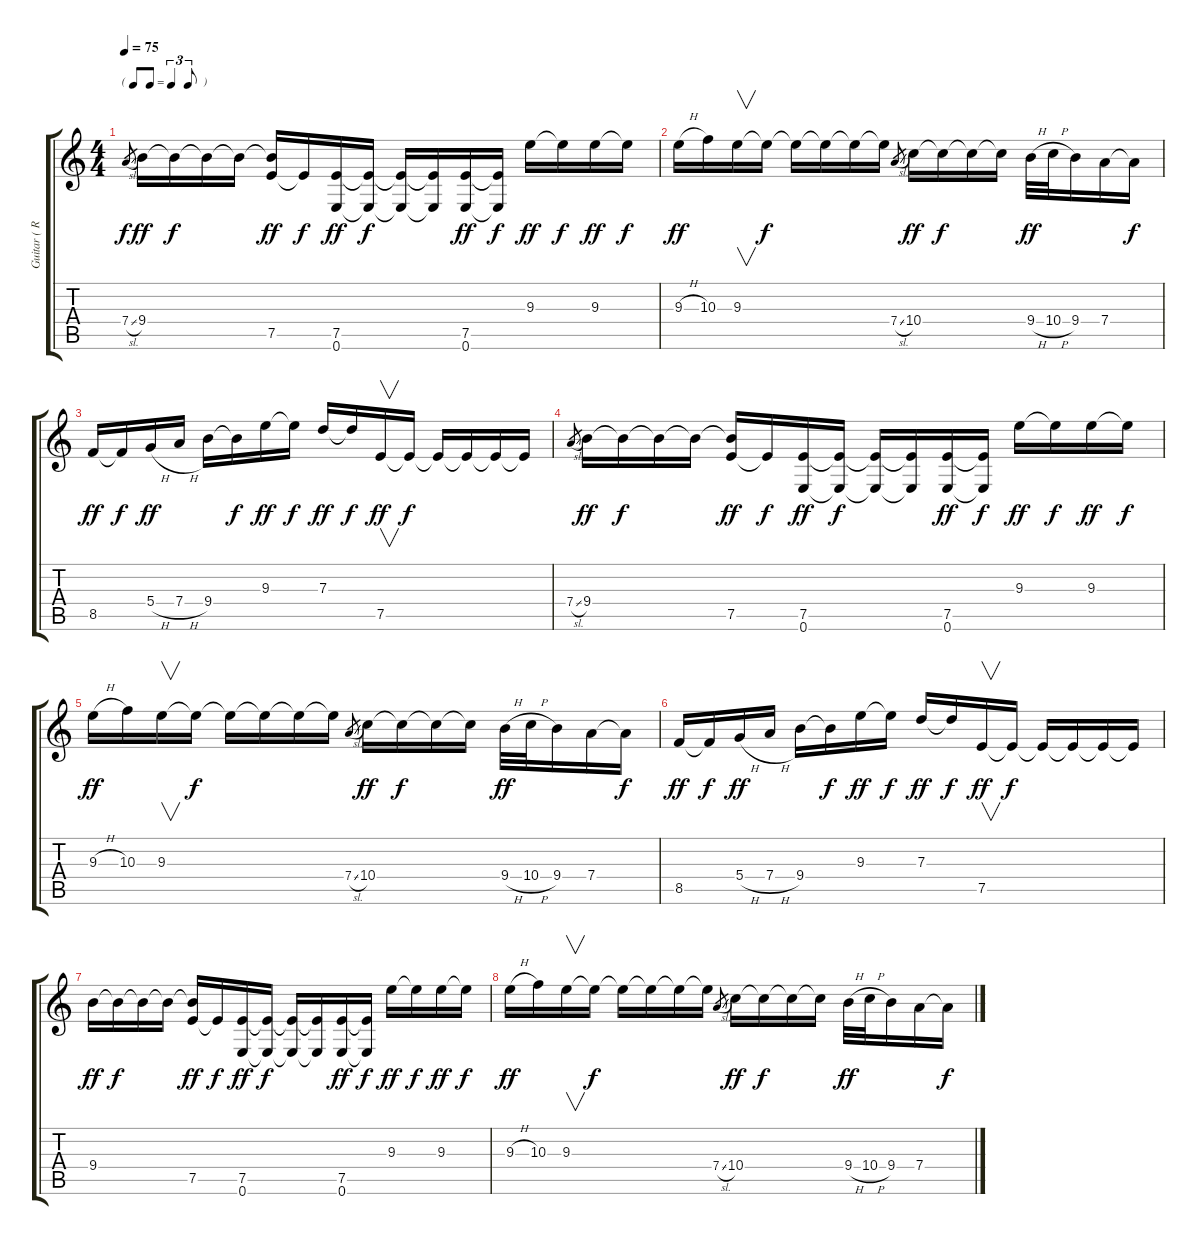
\track ("Guitar ( R )" "Guitar ( R") {instrument overdrivenguitar}
\staff {score tabs}
\tuning (E4 B3 G3 D3 A2 E2) {hide}
\ts (4 4)
\tf triplet8th
\tempo 75
\clef g2
\ks c
7.4{sl}.8{gr dy f} 9.4.16{dy ff} 9.4{t}.16{dy f} 9.4{t}.16 9.4{t}.16 (9.4{t} 7.5).16{dy ff} 7.5{t}.16{dy f} (7.5 0.6).16{dy ff} (7.5{t} 0.6{t}).16{dy f} (7.5{t} 0.6{t}).16 (7.5{t} 0.6{t}).16 (7.5 0.6).16{dy ff} (7.5{t} 0.6{t}).16{dy f} 9.3.16{dy ff} 9.3{t}.16{dy f} 9.3.16{dy ff} 9.3{t}.16{dy f} |
9.3{h}.16{dy ff} 10.3.16 9.3.16{v} 9.3{t}.16{dy f} 9.3{t}.16 9.3{t}.16 9.3{t}.16 9.3{t}.16 7.4{sl}.8{gr} 10.4.16{dy ff} 10.4{t}.16{dy f} 10.4{t}.16 10.4{t}.16 9.4{h}.32{dy ff} 10.4{h}.32 9.4.16 7.4.16 7.4{t}.16{dy f} |
8.5.16{dy ff} 8.5{t}.16{dy f} 5.4{h}.16{dy ff} 7.4{h}.16 9.4.16 9.4{t}.16{dy f} 9.3.16{dy ff} 9.3{t}.16{dy f} 7.3.16{dy ff} 7.3{t}.16{dy f} 7.5.16{v dy ff} 7.5{t}.16{dy f} 7.5{t}.16 7.5{t}.16 7.5{t}.16 7.5{t}.16 |
7.4{sl}.8{gr} 9.4.16{dy ff} 9.4{t}.16{dy f} 9.4{t}.16 9.4{t}.16 (9.4{t} 7.5).16{dy ff} 7.5{t}.16{dy f} (7.5 0.6).16{dy ff} (7.5{t} 0.6{t}).16{dy f} (7.5{t} 0.6{t}).16 (7.5{t} 0.6{t}).16 (7.5 0.6).16{dy ff} (7.5{t} 0.6{t}).16{dy f} 9.3.16{dy ff} 9.3{t}.16{dy f} 9.3.16{dy ff} 9.3{t}.16{dy f} |
9.3{h}.16{dy ff} 10.3.16 9.3.16{v} 9.3{t}.16{dy f} 9.3{t}.16 9.3{t}.16 9.3{t}.16 9.3{t}.16 7.4{sl}.8{gr} 10.4.16{dy ff} 10.4{t}.16{dy f} 10.4{t}.16 10.4{t}.16 9.4{h}.32{dy ff} 10.4{h}.32 9.4.16 7.4.16 7.4{t}.16{dy f} |
8.5.16{dy ff} 8.5{t}.16{dy f} 5.4{h}.16{dy ff} 7.4{h}.16 9.4.16 9.4{t}.16{dy f} 9.3.16{dy ff} 9.3{t}.16{dy f} 7.3.16{dy ff} 7.3{t}.16{dy f} 7.5.16{v dy ff} 7.5{t}.16{dy f} 7.5{t}.16 7.5{t}.16 7.5{t}.16 7.5{t}.16 |
9.4.16{dy ff} 9.4{t}.16{dy f} 9.4{t}.16 9.4{t}.16 (9.4{t} 7.5).16{dy ff} 7.5{t}.16{dy f} (7.5 0.6).16{dy ff} (7.5{t} 0.6{t}).16{dy f} (7.5{t} 0.6{t}).16 (7.5{t} 0.6{t}).16 (7.5 0.6).16{dy ff} (7.5{t} 0.6{t}).16{dy f} 9.3.16{dy ff} 9.3{t}.16{dy f} 9.3.16{dy ff} 9.3{t}.16{dy f} |
9.3{h}.16{dy ff} 10.3.16 9.3.16{v} 9.3{t}.16{dy f} 9.3{t}.16 9.3{t}.16 9.3{t}.16 9.3{t}.16 7.4{sl}.8{gr} 10.4.16{dy ff} 10.4{t}.16{dy f} 10.4{t}.16 10.4{t}.16 9.4{h}.32{dy ff} 10.4{h}.32 9.4.16 7.4.16 7.4{t}.16{dy f}
